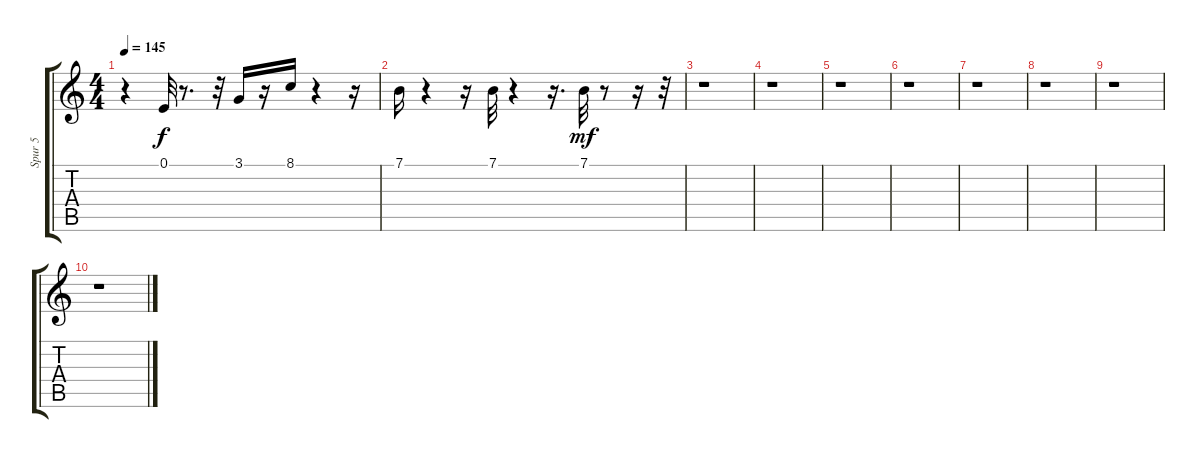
\track ("Spur 5" "Spur 5") {instrument pizzicatostrings}
\staff {score tabs}
\tuning (E4 B3 G3 D3 A2 E2) {hide}
\ts (4 4)
\tempo 145
\clef g2
\ks c
r.4{dy f} 0.1.32 r.8{d} r.32 3.1.16 r.16 8.1.16 r.4 r.16 |
7.1.16 r.4 r.16 7.1.32 r.4 r.16{d} 7.1.32{dy mf} r.8 r.16 r.32 |
r.1 |
r.1 |
r.1 |
r.1 |
r.1 |
r.1 |
r.1 |
r.1
